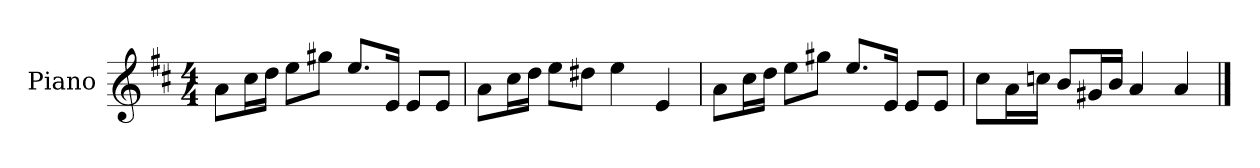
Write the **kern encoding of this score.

**kern
*part1
*staff1
*I"Piano
*I'P-no
*clefG2
*k[f#c#]
*M4/4
*MM90
=1
8a\L
16cc#\L
16dd\JJ
8ee\L
8gg#X\J
8.ee/L
16e/Jk
8e/L
8e/J
=2
8a\L
16cc#\L
16dd\JJ
8ee\L
8dd#X\J
4ee\
4e/
=3
8a\L
16cc#\L
16dd\JJ
8ee\L
8gg#X\J
8.ee/L
16e/Jk
8e/L
8e/J
=4
8cc#\L
16a\L
16ccn\JJ
8b/L
16g#X/L
16b/JJ
4a/
4a/
==
*-
